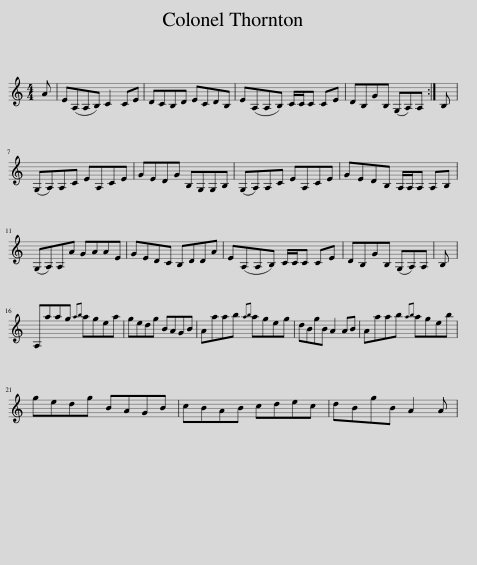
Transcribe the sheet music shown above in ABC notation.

X:1
L:1/8
M:4/4
I:linebreak $
K:C
V:1 treble
V:1
 A | E(A,A,B,) C2 CE | DCB,D ECDB, | E(A,A,B,) C/C/C CE | DB,GB, (G,A,)A, :| %5
 B, |$ (G,A,)A,C EA,CE | GEDG B,G,G,B, | (G,A,)A,C EA,CE | GEDB, A,/A,/A, A,B, |$ %10
 (G,A,)A,A GAAE | GEDC B,DDA | E(A,A,B,) C/C/C CE | DB,GB, (G,A,)A, | B, |$ %15
 A,aag{ab} agea | gedg BAGB | Aaab{ab} ageg | dBgB A2 AB | Aaab{ab} ageb |$ %20
 gedg BAGB | cBAB cdec | dBgB A2 A | %23
